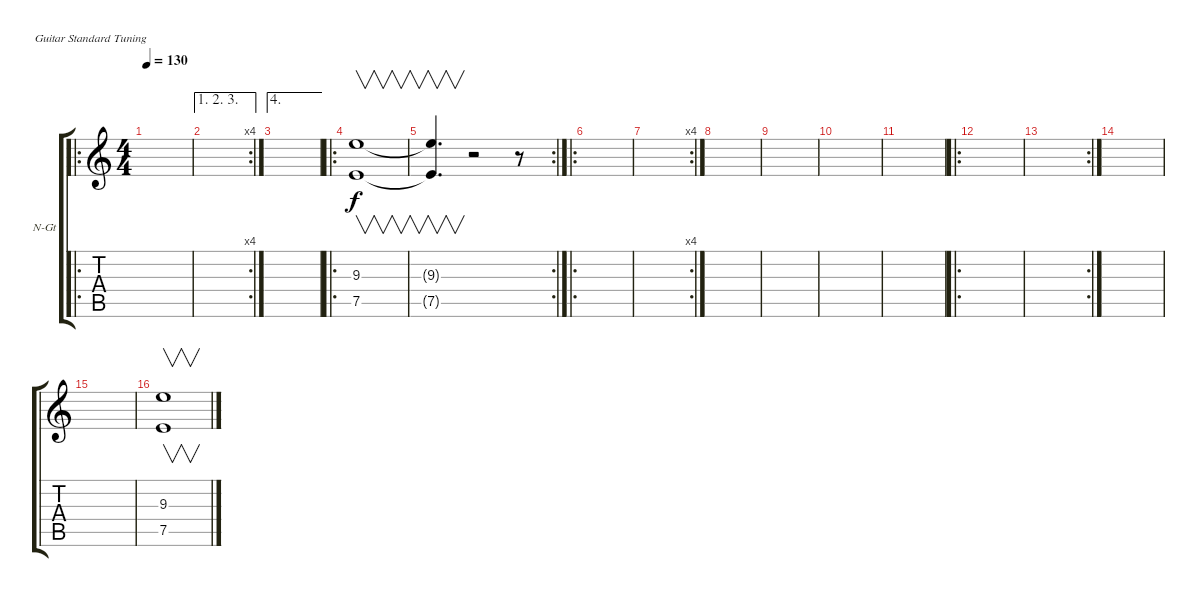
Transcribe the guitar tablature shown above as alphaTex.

\bracketExtendMode groupsimilarinstruments
\firstSystemTrackNameOrientation horizontal
\otherSystemsTrackNameOrientation horizontal
\track ("Keyboard" "N-Gt") {instrument acousticguitarnylon}
\staff {score tabs}
\tuning (E4 B3 G3 D3 A2 E2)
\ro
\ts (4 4)
\tempo 130
\clef g2
\scale
0.5
\ks c
|
\ae (1 2 3)
\rc 4
\scale
0.261719 |
\ae 4
\scale
0.238281 |
\ro
\scale
0.342723 (9.3 7.5).1{v} |
\rc 2
\scale
0.314554 (9.3{t} 7.5{t}).4{v d} r.2 r.8 |
\ro
\scale
0.342723 |
\rc 4
\scale
0.354497 |
\scale
0.322751 |
\scale
0.322751 |
\scale
0.312821 |
\scale
0.312821 |
\ro
\scale
0.374359 |
\rc 2
\scale
0.323671 |
|
|
(9.3 7.5).1{v}
